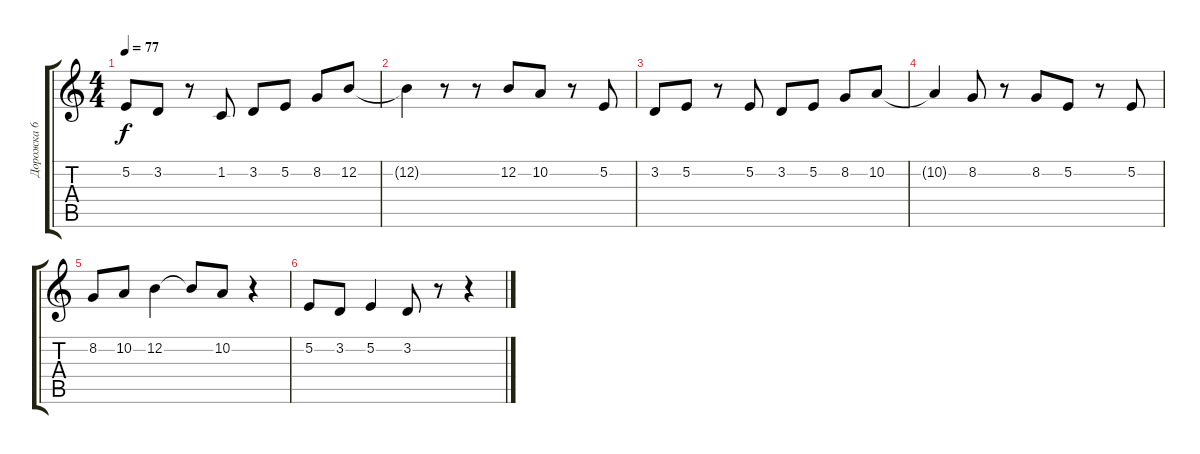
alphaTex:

\track ("Дорожка 6" "Дорожка 6") {instrument trumpet}
\staff {score tabs}
\tuning (E4 B3 G3 D3 A2 E2) {hide}
\ts (4 4)
\tempo 77
\clef g2
\ks c
5.2{t}.8{dy f} 3.2.8 r.8 1.2.8 3.2.8 5.2.8 8.2.8 12.2.8 |
12.2{t}.4 r.8 r.8 12.2.8 10.2.8 r.8 5.2.8 |
3.2.8 5.2.8 r.8 5.2.8 3.2.8 5.2.8 8.2.8 10.2.8 |
10.2{t}.4 8.2.8 r.8 8.2.8 5.2.8 r.8 5.2.8 |
8.2.8 10.2.8 12.2.4 12.2{t}.8 10.2.8 r.4 |
5.2.8 3.2.8 5.2.4 3.2.8 r.8 r.4
